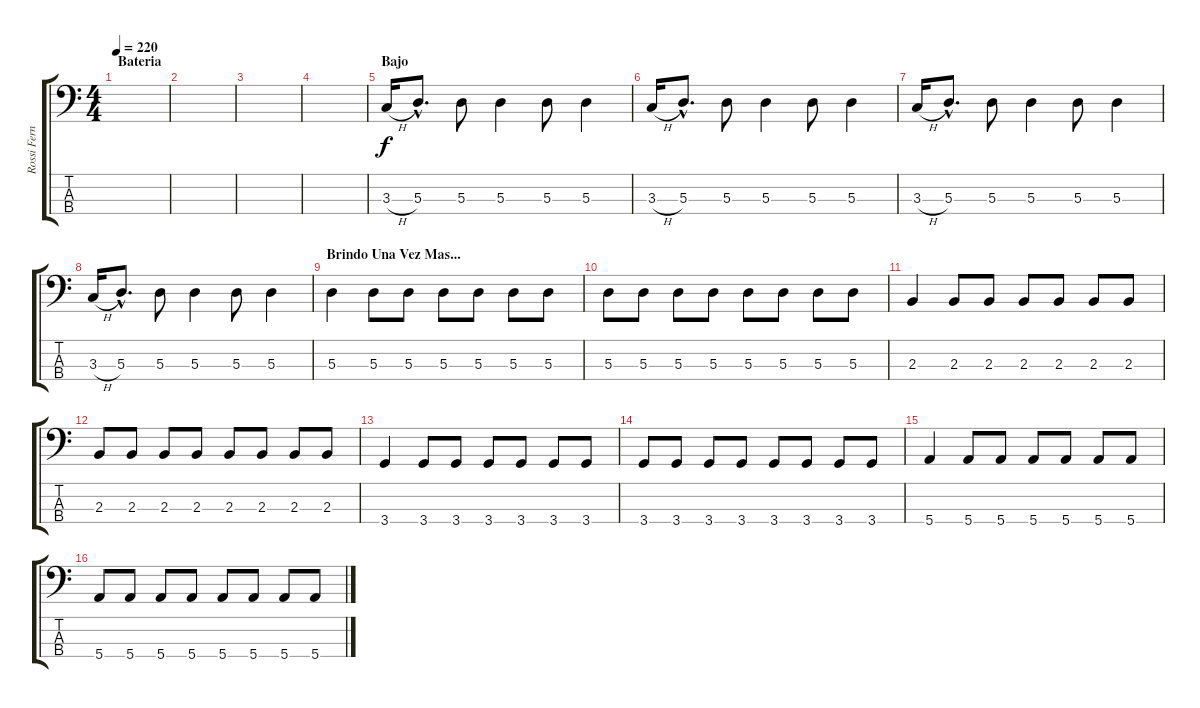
\track ("Rossi Fernando" "Rossi Fern") {instrument electricbassfinger}
\staff {score tabs}
\tuning (G2 D2 A1 E1) {hide}
\ts (4 4)
\section ("" "Bateria")
\tempo 220
\clef f4
\ks c
|
|
|
|
\section ("" "Bajo")
3.3{h}.16 5.3{hac}.8{d} 5.3.8 5.3.4 5.3.8 5.3.4 |
3.3{h}.16 5.3{hac}.8{d} 5.3.8 5.3.4 5.3.8 5.3.4 |
3.3{h}.16 5.3{hac}.8{d} 5.3.8 5.3.4 5.3.8 5.3.4 |
3.3{h}.16 5.3{hac}.8{d} 5.3.8 5.3.4 5.3.8 5.3.4 |
\section ("" "Brindo Una Vez Mas...")
5.3.4 5.3.8 5.3.8 5.3.8 5.3.8 5.3.8 5.3.8 |
5.3.8 5.3.8 5.3.8 5.3.8 5.3.8 5.3.8 5.3.8 5.3.8 |
2.3.4 2.3.8 2.3.8 2.3.8 2.3.8 2.3.8 2.3.8 |
2.3.8 2.3.8 2.3.8 2.3.8 2.3.8 2.3.8 2.3.8 2.3.8 |
3.4.4 3.4.8 3.4.8 3.4.8 3.4.8 3.4.8 3.4.8 |
3.4.8 3.4.8 3.4.8 3.4.8 3.4.8 3.4.8 3.4.8 3.4.8 |
5.4.4 5.4.8 5.4.8 5.4.8 5.4.8 5.4.8 5.4.8 |
5.4.8 5.4.8 5.4.8 5.4.8 5.4.8 5.4.8 5.4.8 5.4.8
